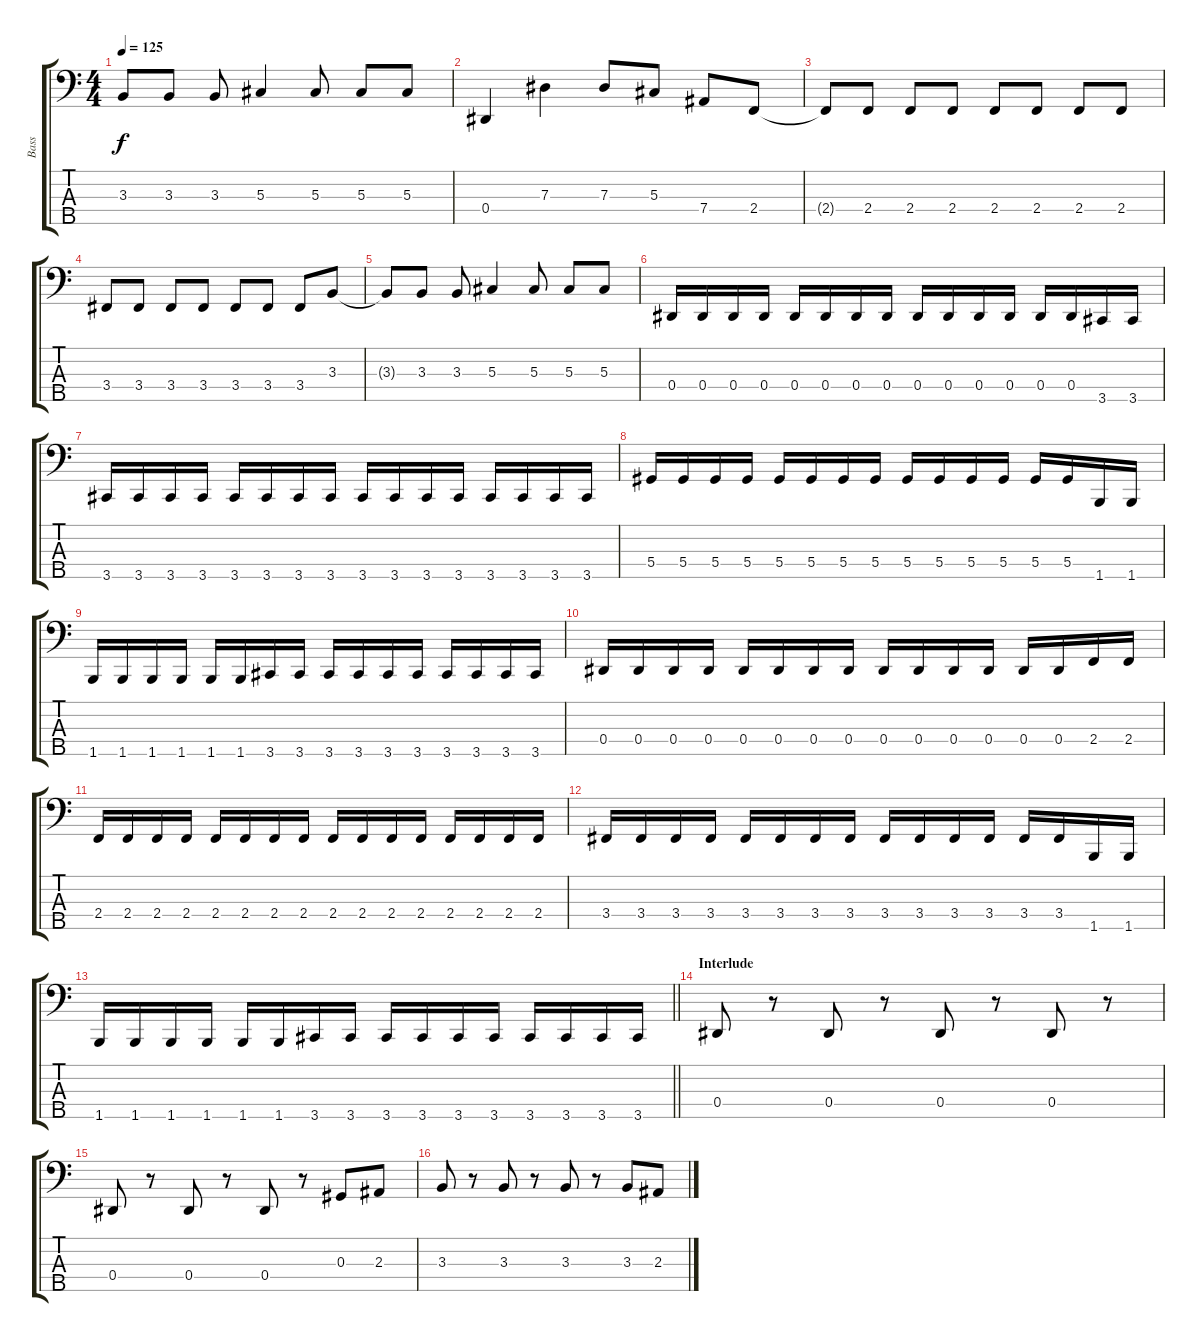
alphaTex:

\track ("Bass" "Bass") {instrument electricbassfinger}
\staff {score tabs}
\tuning (Gb2 Db2 Ab1 Eb1 Bb0) {hide}
\ts (4 4)
\tempo 125
\clef f4
\ks c
3.3{t}.8{dy f} 3.3.8 3.3.8 5.3.4 5.3.8 5.3.8 5.3.8 |
0.4.4 7.3.4 7.3.8 5.3.8 7.4.8 2.4.8 |
2.4{t}.8 2.4.8 2.4.8 2.4.8 2.4.8 2.4.8 2.4.8 2.4.8 |
3.4.8 3.4.8 3.4.8 3.4.8 3.4.8 3.4.8 3.4.8 3.3.8 |
3.3{t}.8 3.3.8 3.3.8 5.3.4 5.3.8 5.3.8 5.3.8 |
0.4.16 0.4.16 0.4.16 0.4.16 0.4.16 0.4.16 0.4.16 0.4.16 0.4.16 0.4.16 0.4.16 0.4.16 0.4.16 0.4.16 3.5.16 3.5.16 |
3.5.16 3.5.16 3.5.16 3.5.16 3.5.16 3.5.16 3.5.16 3.5.16 3.5.16 3.5.16 3.5.16 3.5.16 3.5.16 3.5.16 3.5.16 3.5.16 |
5.4.16 5.4.16 5.4.16 5.4.16 5.4.16 5.4.16 5.4.16 5.4.16 5.4.16 5.4.16 5.4.16 5.4.16 5.4.16 5.4.16 1.5.16 1.5.16 |
1.5.16 1.5.16 1.5.16 1.5.16 1.5.16 1.5.16 3.5.16 3.5.16 3.5.16 3.5.16 3.5.16 3.5.16 3.5.16 3.5.16 3.5.16 3.5.16 |
0.4.16 0.4.16 0.4.16 0.4.16 0.4.16 0.4.16 0.4.16 0.4.16 0.4.16 0.4.16 0.4.16 0.4.16 0.4.16 0.4.16 2.4.16 2.4.16 |
2.4.16 2.4.16 2.4.16 2.4.16 2.4.16 2.4.16 2.4.16 2.4.16 2.4.16 2.4.16 2.4.16 2.4.16 2.4.16 2.4.16 2.4.16 2.4.16 |
3.4.16 3.4.16 3.4.16 3.4.16 3.4.16 3.4.16 3.4.16 3.4.16 3.4.16 3.4.16 3.4.16 3.4.16 3.4.16 3.4.16 1.5.16 1.5.16 |
\barLineRight lightlight
1.5.16 1.5.16 1.5.16 1.5.16 1.5.16 1.5.16 3.5.16 3.5.16 3.5.16 3.5.16 3.5.16 3.5.16 3.5.16 3.5.16 3.5.16 3.5.16 |
\section ("" "Interlude")
0.4.8 r.8 0.4.8 r.8 0.4.8 r.8 0.4.8 r.8 |
0.4.8 r.8 0.4.8 r.8 0.4.8 r.8 0.3.8 2.3.8 |
3.3.8 r.8 3.3.8 r.8 3.3.8 r.8 3.3.8 2.3.8
